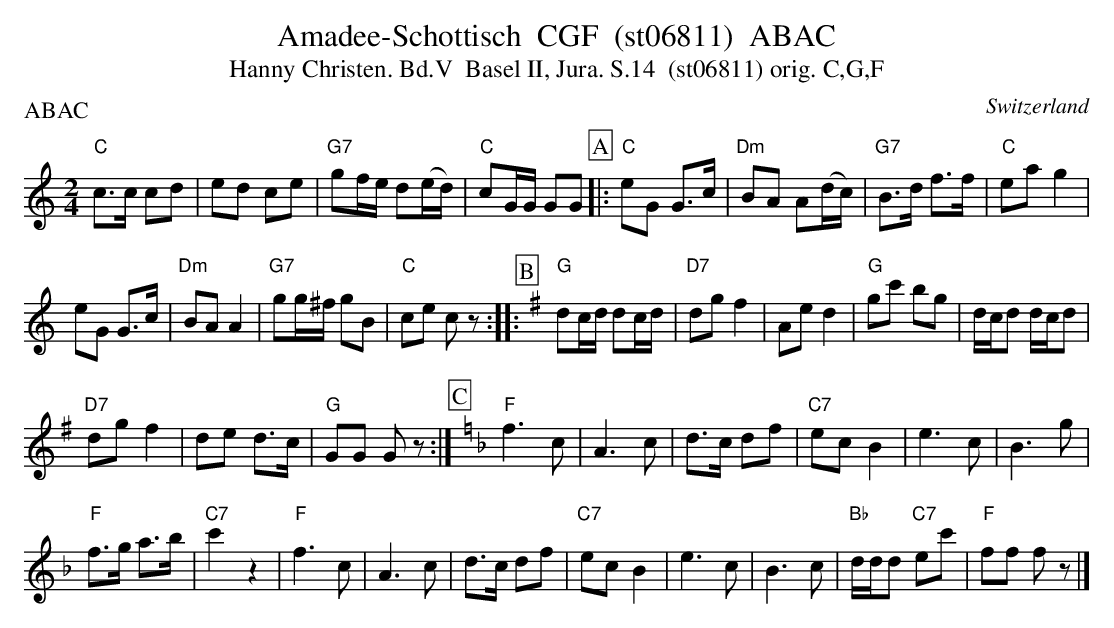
X:1
T:Amadee-Schottisch  CGF  (st06811)  ABAC
T:Hanny Christen. Bd.V  Basel II, Jura. S.14  (st06811) orig. C,G,F
P:ABAC
M:2/4
L:1/8
O:Switzerland
K:C major
"C"c>c cd | ed ce | "G7"gf/e/ d(e/d/) | "C"cG/G/ GG [P:A] |: "C"eG G>c | "Dm"BA A(d/c/)  | "G7"B>d f>f | "C"eag2 |
eG G>c | "Dm"BAA2 | "G7"gg/^f/ gB | "C"ce cz :: [P:B] [K:G]  "G"dc/d/ dc/d/ | "D7"dgf2 | Aed2 | "G"gc' bg | d/c/d d/c/d |
"D7"dgf2 | de d>c | "G"GG Gz :|  [P:C] [K:F] "F"f3c | A3c | d>c df | "C7"ecB2 | e3c | B3g |
"F"f>g a>b | "C7"c'2z2 | "F"f3c | A3c | d>c df | "C7"ecB2 | e3c | B3c | "Bb"d/d/d "C7"ec' | "F"ff fz |]
